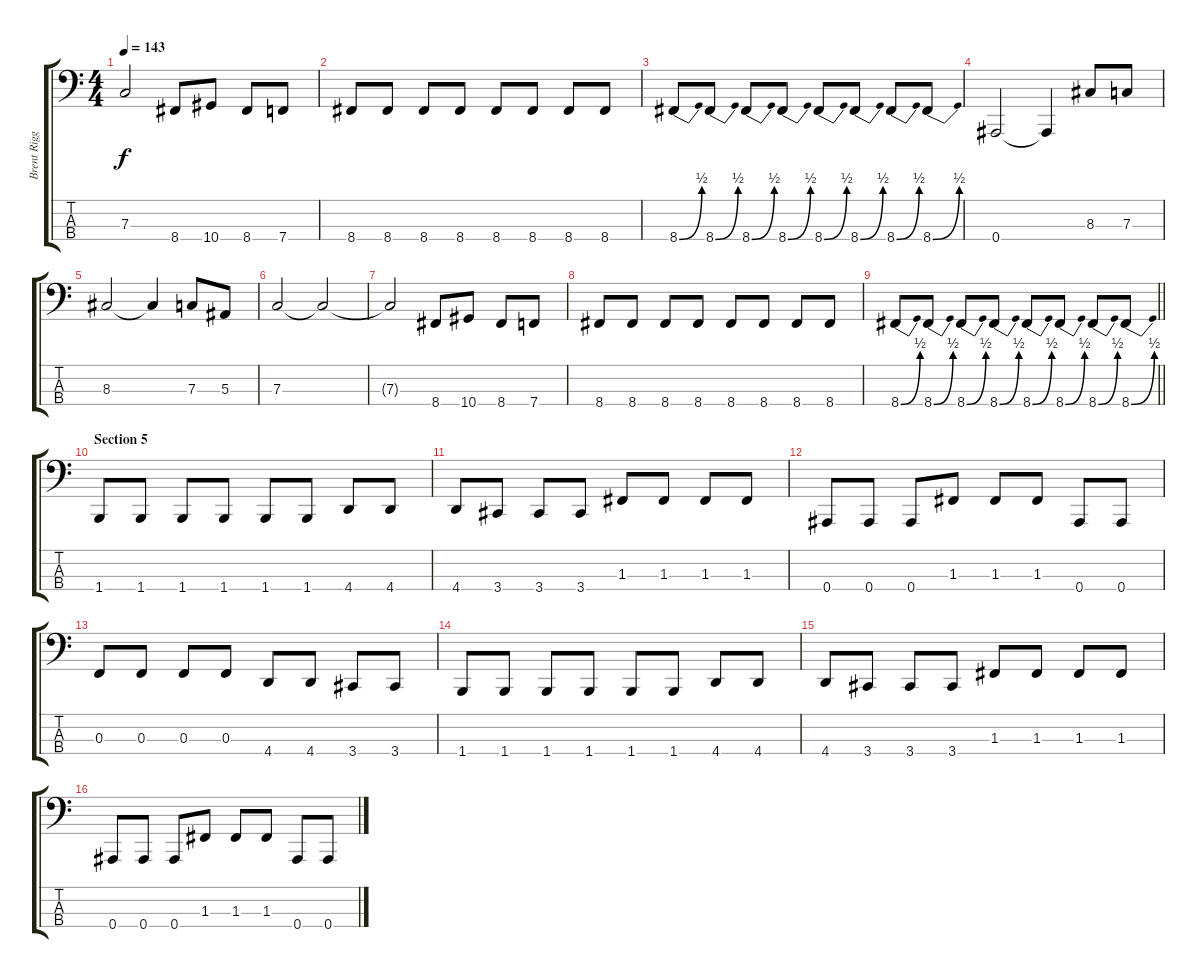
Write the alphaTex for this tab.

\track ("Brent Riggs" "Brent Rigg") {instrument electricbassfinger}
\staff {score tabs}
\tuning (Eb2 Bb1 F1 Bb0) {hide}
\ts (4 4)
\tempo 143
\clef f4
\ks c
7.3{t}.2{dy f} 8.4.8 10.4.8 8.4.8 7.4.8 |
8.4.8 8.4.8 8.4.8 8.4.8 8.4.8 8.4.8 8.4.8 8.4.8 |
8.4{be (bend 0 0 60 2)}.8 8.4{be (bend 0 0 60 2)}.8 8.4{be (bend 0 0 60 2)}.8 8.4{be (bend 0 0 60 2)}.8 8.4{be (bend 0 0 60 2)}.8 8.4{be (bend 0 0 60 2)}.8 8.4{be (bend 0 0 60 2)}.8 8.4{be (bend 0 0 60 2)}.8 |
0.4.2 0.4{t}.4 8.3.8 7.3.8 |
8.3.2 8.3{t}.4 7.3.8 5.3.8 |
7.3.2 7.3{t}.2 |
7.3{t}.2 8.4.8 10.4.8 8.4.8 7.4.8 |
8.4.8 8.4.8 8.4.8 8.4.8 8.4.8 8.4.8 8.4.8 8.4.8 |
\barLineRight lightlight
8.4{be (bend 0 0 60 2)}.8 8.4{be (bend 0 0 60 2)}.8 8.4{be (bend 0 0 60 2)}.8 8.4{be (bend 0 0 60 2)}.8 8.4{be (bend 0 0 60 2)}.8 8.4{be (bend 0 0 60 2)}.8 8.4{be (bend 0 0 60 2)}.8 8.4{be (bend 0 0 60 2)}.8 |
\section ("" "Section 5")
1.4.8 1.4.8 1.4.8 1.4.8 1.4.8 1.4.8 4.4.8 4.4.8 |
4.4.8 3.4.8 3.4.8 3.4.8 1.3.8 1.3.8 1.3.8 1.3.8 |
0.4.8 0.4.8 0.4.8 1.3.8 1.3.8 1.3.8 0.4.8 0.4.8 |
0.3.8 0.3.8 0.3.8 0.3.8 4.4.8 4.4.8 3.4.8 3.4.8 |
1.4.8 1.4.8 1.4.8 1.4.8 1.4.8 1.4.8 4.4.8 4.4.8 |
4.4.8 3.4.8 3.4.8 3.4.8 1.3.8 1.3.8 1.3.8 1.3.8 |
0.4.8 0.4.8 0.4.8 1.3.8 1.3.8 1.3.8 0.4.8 0.4.8
